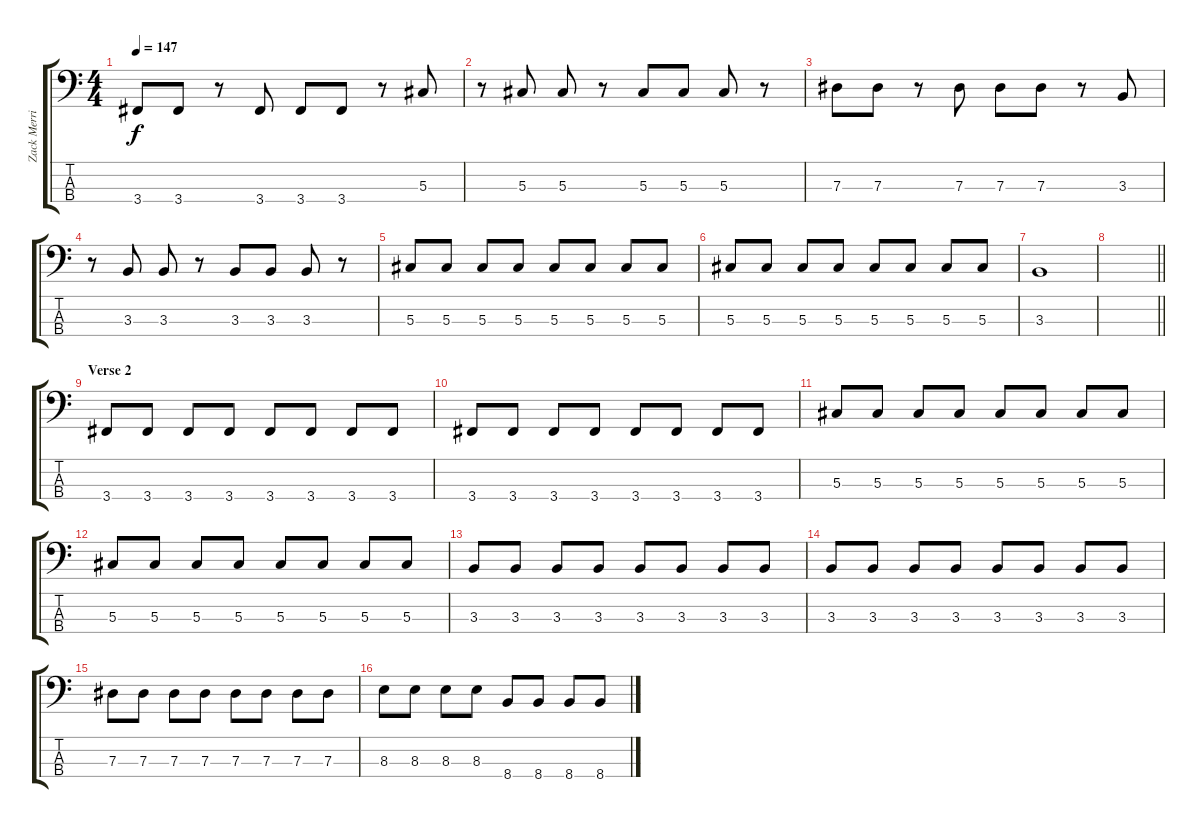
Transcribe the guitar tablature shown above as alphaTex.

\track ("Zack Merrick (Bass)" "Zack Merri") {instrument electricbassfinger}
\staff {score tabs}
\tuning (Gb2 Db2 Ab1 Eb1) {hide}
\ts (4 4)
\tempo 147
\clef f4
\ks c
3.4.8{dy f} 3.4.8 r.8 3.4.8 3.4.8 3.4.8 r.8 5.3.8 |
r.8 5.3.8 5.3.8 r.8 5.3.8 5.3.8 5.3.8 r.8 |
7.3.8 7.3.8 r.8 7.3.8 7.3.8 7.3.8 r.8 3.3.8 |
r.8 3.3.8 3.3.8 r.8 3.3.8 3.3.8 3.3.8 r.8 |
5.3.8 5.3.8 5.3.8 5.3.8 5.3.8 5.3.8 5.3.8 5.3.8 |
5.3.8 5.3.8 5.3.8 5.3.8 5.3.8 5.3.8 5.3.8 5.3.8 |
3.3.1 |
\barLineRight lightlight
|
\section ("" "Verse 2")
3.4.8 3.4.8 3.4.8 3.4.8 3.4.8 3.4.8 3.4.8 3.4.8 |
3.4.8 3.4.8 3.4.8 3.4.8 3.4.8 3.4.8 3.4.8 3.4.8 |
5.3.8 5.3.8 5.3.8 5.3.8 5.3.8 5.3.8 5.3.8 5.3.8 |
5.3.8 5.3.8 5.3.8 5.3.8 5.3.8 5.3.8 5.3.8 5.3.8 |
3.3.8 3.3.8 3.3.8 3.3.8 3.3.8 3.3.8 3.3.8 3.3.8 |
3.3.8 3.3.8 3.3.8 3.3.8 3.3.8 3.3.8 3.3.8 3.3.8 |
7.3.8 7.3.8 7.3.8 7.3.8 7.3.8 7.3.8 7.3.8 7.3.8 |
8.3.8 8.3.8 8.3.8 8.3.8 8.4.8 8.4.8 8.4.8 8.4.8
